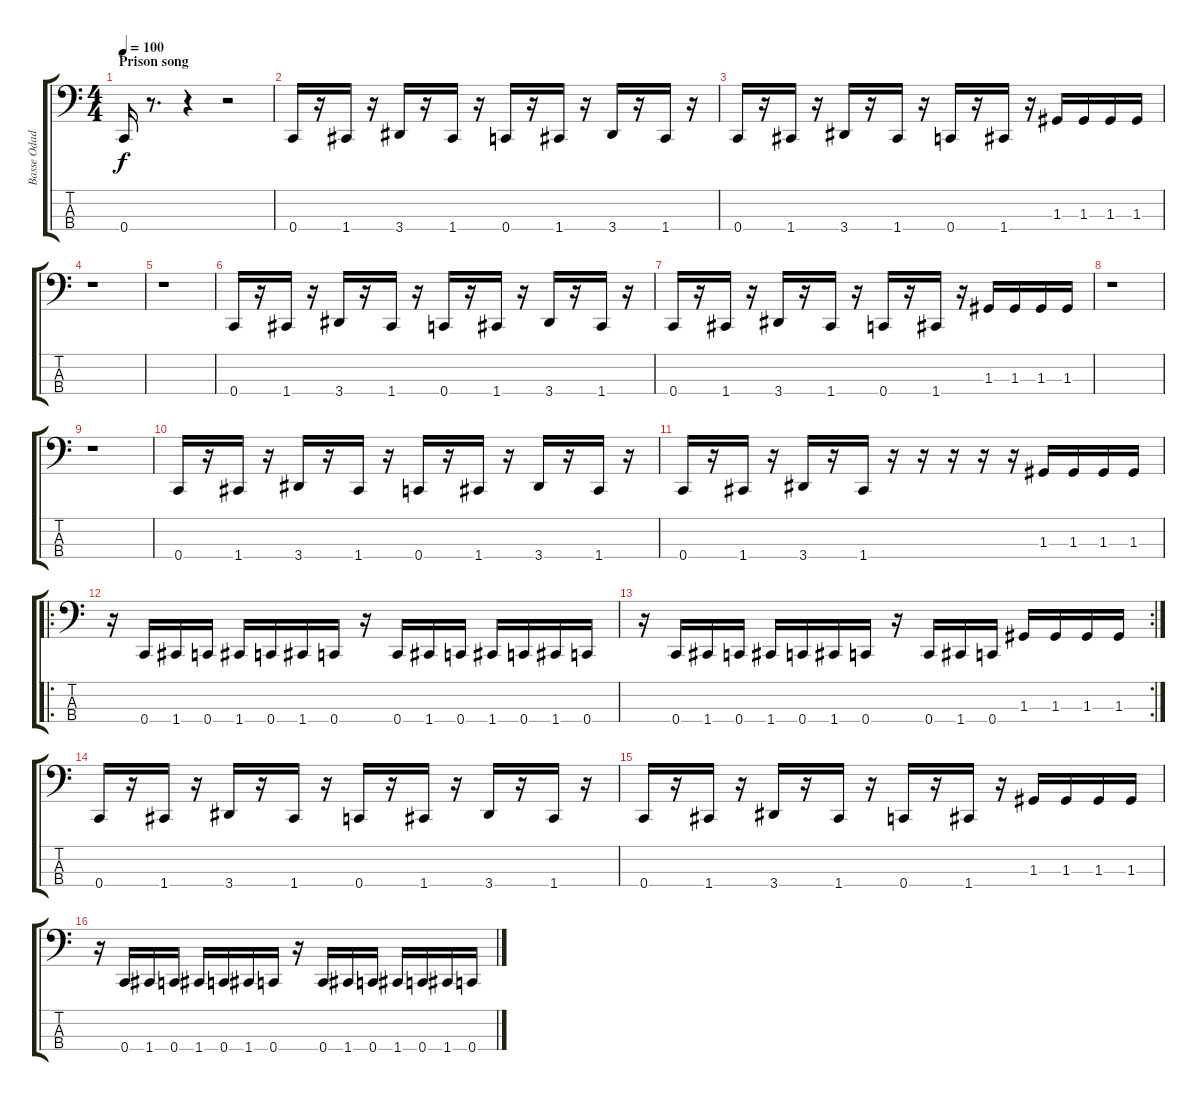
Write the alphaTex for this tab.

\track ("Basse Odadjian" "Basse Odad") {instrument electricbassfinger}
\staff {score tabs}
\tuning (F2 C2 G1 C1) {hide}
\ts (4 4)
\section ("" "Prison song")
\tempo 100
\clef f4
\ks c
0.4.16{dy f instrument electricbassfinger} r.8{d} r.4 r.2 |
0.4.16 r.16 1.4.16 r.16 3.4.16 r.16 1.4.16 r.16 0.4.16 r.16 1.4.16 r.16 3.4.16 r.16 1.4.16 r.16 |
0.4.16 r.16 1.4.16 r.16 3.4.16 r.16 1.4.16 r.16 0.4.16 r.16 1.4.16 r.16 1.3.16 1.3.16 1.3.16 1.3.16 |
r.1 |
r.1 |
0.4.16 r.16 1.4.16 r.16 3.4.16 r.16 1.4.16 r.16 0.4.16 r.16 1.4.16 r.16 3.4.16 r.16 1.4.16 r.16 |
0.4.16 r.16 1.4.16 r.16 3.4.16 r.16 1.4.16 r.16 0.4.16 r.16 1.4.16 r.16 1.3.16 1.3.16 1.3.16 1.3.16 |
r.1 |
r.1 |
0.4.16 r.16 1.4.16 r.16 3.4.16 r.16 1.4.16 r.16 0.4.16 r.16 1.4.16 r.16 3.4.16 r.16 1.4.16 r.16 |
0.4.16 r.16 1.4.16 r.16 3.4.16 r.16 1.4.16 r.16 r.16 r.16 r.16 r.16 1.3.16 1.3.16 1.3.16 1.3.16 |
\ro
r.16 0.4.16 1.4.16 0.4.16 1.4.16 0.4.16 1.4.16 0.4.16 r.16 0.4.16 1.4.16 0.4.16 1.4.16 0.4.16 1.4.16 0.4.16 |
\rc 2
r.16 0.4.16 1.4.16 0.4.16 1.4.16 0.4.16 1.4.16 0.4.16 r.16 0.4.16 1.4.16 0.4.16 1.3.16 1.3.16 1.3.16 1.3.16 |
0.4.16 r.16 1.4.16 r.16 3.4.16 r.16 1.4.16 r.16 0.4.16 r.16 1.4.16 r.16 3.4.16 r.16 1.4.16 r.16 |
0.4.16 r.16 1.4.16 r.16 3.4.16 r.16 1.4.16 r.16 0.4.16 r.16 1.4.16 r.16 1.3.16 1.3.16 1.3.16 1.3.16 |
r.16 0.4.16 1.4.16 0.4.16 1.4.16 0.4.16 1.4.16 0.4.16 r.16 0.4.16 1.4.16 0.4.16 1.4.16 0.4.16 1.4.16 0.4.16
